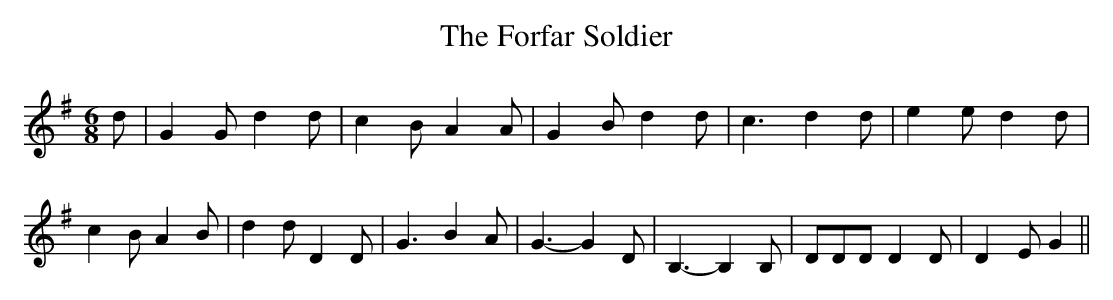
X:1
T:The Forfar Soldier
M:6/8
L:1/4
K:G
 d/2| G G/2 d d/2| c B/2 A A/2| G B/2 d d/2| c3/2 d d/2| e e/2 d d/2|\
 c B/2 A B/2| d d/2 D D/2| G3/2 B A/2| G3/2- G D/2| B,3/2- B, B,/2|\
 D/2D/2D/2 D D/2| D- E/2 G||
